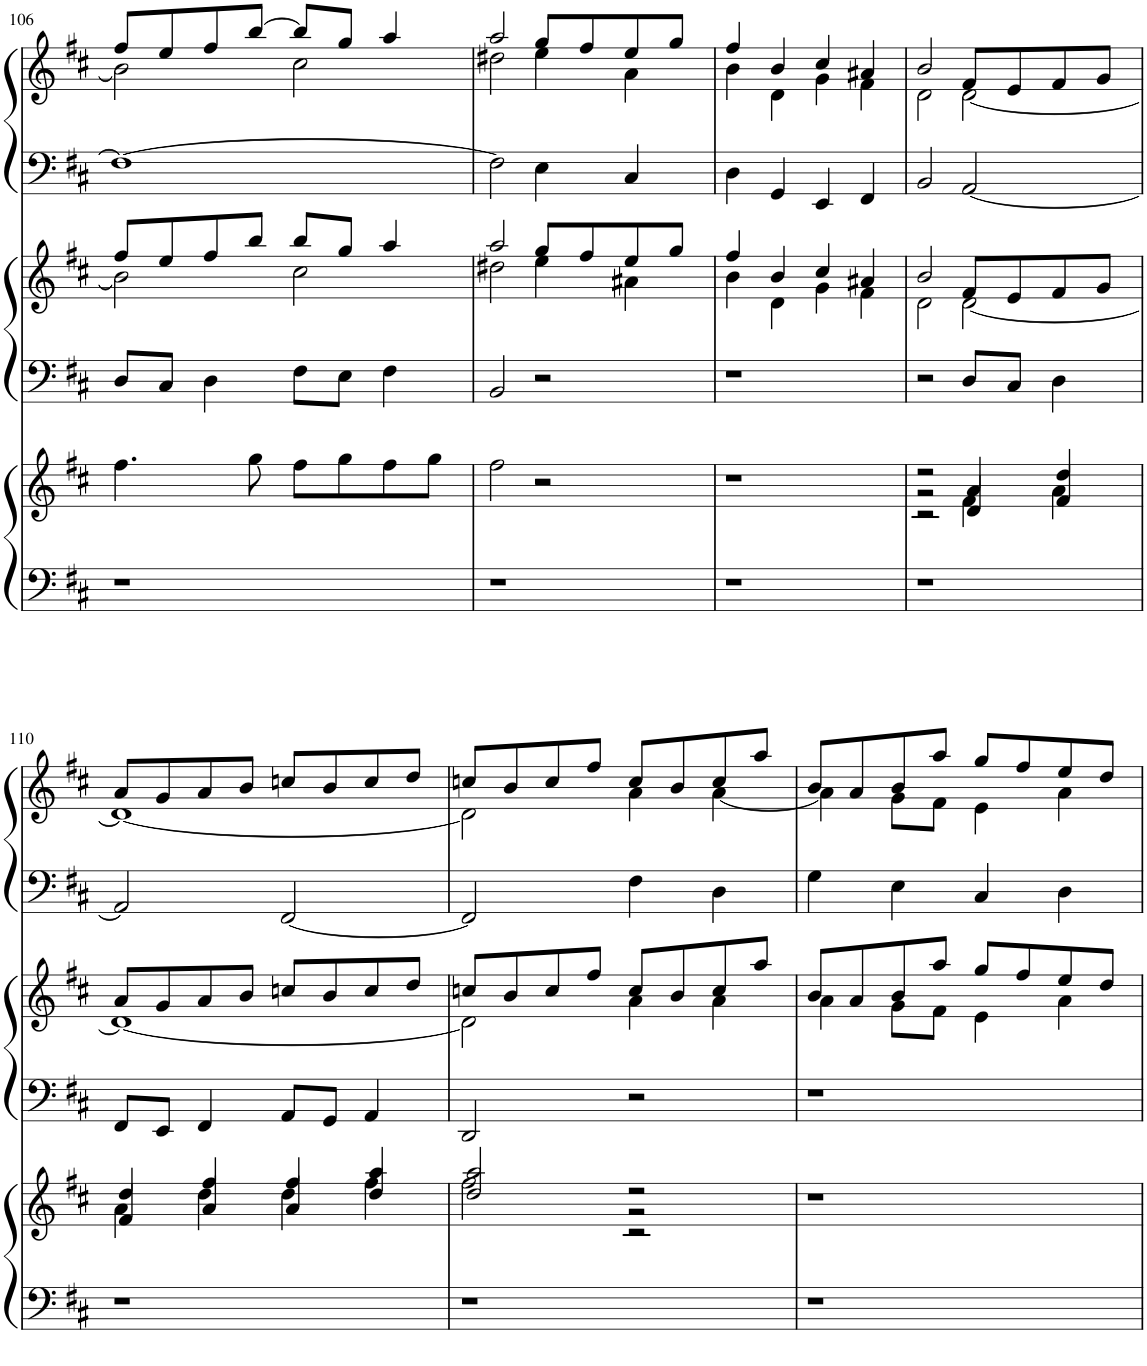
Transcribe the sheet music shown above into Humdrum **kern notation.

**kern	**kern	**kern	**kern	**kern	**kern
*part3	*part3	*part2	*part2	*part1	*part1
*staff6	*staff5	*staff4	*staff3	*staff2	*staff1
*I"Harpsichord 3	*	*I"Harpsichord 2	*	*I"Harpsichord 1	*
*I'Hp	*	*I'Hp	*	*I'Hp	*
!!LO:PB:g=z
*clefF4	*clefG2	*clefF4	*clefG2	*clefF4	*clefG2
*k[f#c#]	*k[f#c#]	*k[f#c#]	*k[f#c#]	*k[f#c#]	*k[f#c#]
*M4/4	*M4/4	*M4/4	*M4/4	*M4/4	*M4/4
=106	=106	=106	=106	=106	=106
*	*	*	*^	*	*^
1r	4.ff#\	8D/L	8ff#/L	2b\]	1F#_	8ff#/L	2b\]
.	.	8C#/J	8ee/	.	.	8ee/	.
.	.	4D\	8ff#/	.	.	8ff#/	.
.	8gg\	.	8bb/J	.	.	[8bb/J	.
.	8ff#\L	8F#\L	8bb/L	2cc#\	.	8bb/L]	2cc#\
.	8gg\	8E\J	8gg/J	.	.	8gg/J	.
.	8ff#\	4F#\	4aa/	.	.	4aa/	.
.	8gg\J	.	.	.	.	.	.
=107	=107	=107	=107	=107	=107	=107	=107
1r	2ff#\	2BB/	2aa/	2dd#X\	2F#\]	2aa/	2dd#X\
.	2r	2r	8gg/L	4ee\	4E\	8gg/L	4ee\
.	.	.	8ff#/	.	.	8ff#/	.
.	.	.	8ee/	4a#X\	4C#/	8ee/	4a\
.	.	.	8gg/J	.	.	8gg/J	.
=108	=108	=108	=108	=108	=108	=108	=108
1r	1r	1r	4ff#/	4b\	4D\	4ff#/	4b\
.	.	.	4b/	4d\	4GG/	4b/	4d\
.	.	.	4cc#/	4g\	4EE/	4cc#/	4g\
.	.	.	4a#X/	4f#\	4FF#/	4a#X/	4f#\
=109	=109	=109	=109	=109	=109	=109	=109
*	*^	*	*	*	*	*	*
*	*	*^	*	*	*	*	*	*
1r	2r	2r	2r	2r	2b/	2d\	2BB/	2b/	2d\
.	4a/	4f#\	4d/	8D/L	8f#/L	[2d\	[2AA/	8f#/L	[2d\
.	.	.	.	8C#/J	8e/	.	.	8e/	.
.	4dd/	4a\	4f#/	4D\	8f#/	.	.	8f#/	.
.	.	.	.	.	8g/J	.	.	8g/J	.
!!LO:LB:g=z	!!
=110	=110	=110	=110	=110	=110	=110	=110	=110	=110
1r	4dd/	4a\	4f#/	8FF#/L	8a/L	1d_	2AA/]	8a/L	1d_
.	.	.	.	8EE/J	8g/	.	.	8g/	.
.	4ff#/	4dd\	4a/	4FF#/	8a/	.	.	8a/	.
.	.	.	.	.	8b/J	.	.	8b/J	.
.	4ff#/	4dd\	4a/	8AA/L	8ccn/L	.	[2FF#/	8ccn/L	.
.	.	.	.	8GG/J	8b/	.	.	8b/	.
.	4aa/	4ff#\	4dd/	4AA/	8cc/	.	.	8cc/	.
.	.	.	.	.	8dd/J	.	.	8dd/J	.
=111	=111	=111	=111	=111	=111	=111	=111	=111	=111
1r	2aa/	2ff#\	2dd/	2DD/	8ccn/L	2d\]	2FF#/]	8ccn/L	2d\]
.	.	.	.	.	8b/	.	.	8b/	.
.	.	.	.	.	8cc/	.	.	8cc/	.
.	.	.	.	.	8ff#/J	.	.	8ff#/J	.
.	2r	2r	2r	2r	8cc/L	4a\	4F#\	8cc/L	4a\
.	.	.	.	.	8b/	.	.	8b/	.
.	.	.	.	.	8cc/	4a\	4D\	8cc/	[4a\
.	.	.	.	.	8aa/J	.	.	8aa/J	.
*	*v	*v	*v	*	*	*	*	*	*
=112	=112	=112	=112	=112	=112	=112	=112
1r	1r	1r	8b/L	4a\	4G\	8b/L	4a\]
.	.	.	8a/	.	.	8a/	.
.	.	.	8b/	8g\L	4E\	8b/	8g\L
.	.	.	8aa/J	8f#\J	.	8aa/J	8f#\J
.	.	.	8gg/L	4e\	4C#/	8gg/L	4e\
.	.	.	8ff#/	.	.	8ff#/	.
.	.	.	8ee/	4a\	4D\	8ee/	4a\
.	.	.	8dd/J	.	.	8dd/J	.
*	*	*	*v	*v	*	*v	*v
=	=	=	=	=	=
*-	*-	*-	*-	*-	*-
